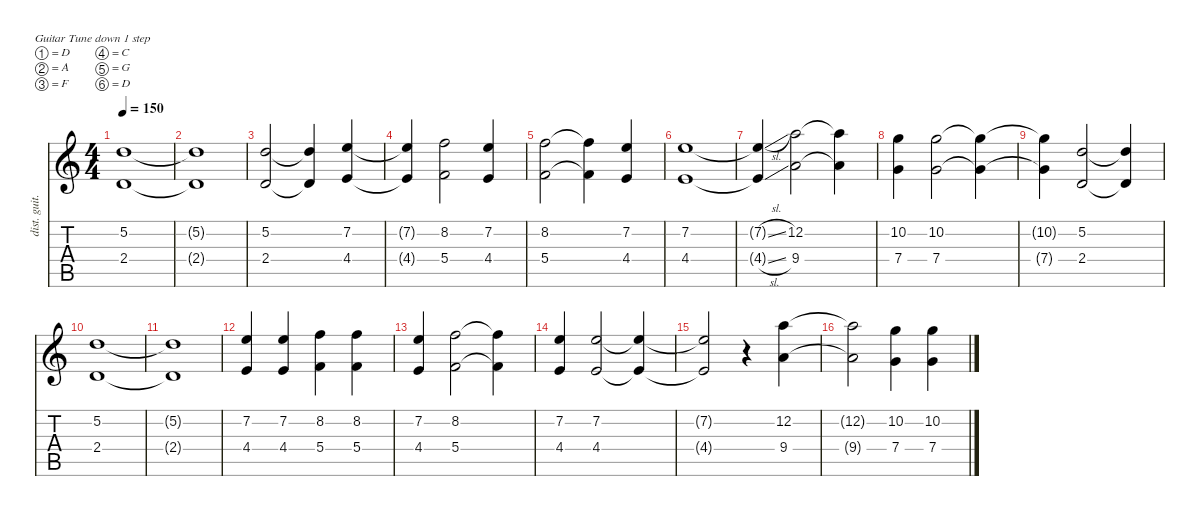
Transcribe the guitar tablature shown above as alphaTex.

\defaultSystemsLayout 4
\hideDynamics
\bracketExtendMode nobrackets
\otherSystemsTrackNameOrientation horizontal
\track ("Rythm" "dist. guit.") {instrument overdrivenguitar}
\staff {score tabs}
\tuning (D4 A3 F3 C3 G2 D2)
\ts (4 4)
\tempo 150
\clef g2
\ks c
(2.4 5.2).1{dy mf beam Up} |
(2.4{t} 5.2{t}).1{beam Up} |
(2.4 5.2).2{beam Up} (5.2{t} 2.4{t}).4{beam Up} (4.4 7.2).4{beam Up} |
(7.2{t} 4.4{t}).4{beam Up} (5.4 8.2).2{beam Down} (4.4 7.2).4{beam Up} |
(8.2 5.4).2{beam Down} (5.4{t} 8.2{t}).4{beam Down} (7.2 4.4).4{beam Up} |
(7.2 4.4).1{beam Up} |
(4.4{sl t} 7.2{sl t}).4{beam Up} (9.4 12.2).2{beam Down} (12.2{t} 9.4{t}).4{beam Down} |
(10.2 7.4).4{beam Down} (10.2 7.4).2{beam Down} (10.2{t} 7.4{t}).4{beam Down} |
(10.2{t} 7.4{t}).4{beam Down} (2.4 5.2).2{beam Up} (2.4{t} 5.2{t}).4{beam Up} |
(2.4 5.2).1{beam Up} |
(5.2{t} 2.4{t}).1{beam Up} |
(7.2 4.4).4{beam Up} (7.2 4.4).4{beam Up} (5.4 8.2).4{beam Down} (5.4 8.2).4{beam Down} |
(4.4 7.2).4{beam Up} (8.2 5.4).2{beam Down} (5.4{t} 8.2{t}).4{beam Down} |
(4.4 7.2).4{beam Up} (7.2 4.4).2{beam Up} (4.4{t} 7.2{t}).4{beam Up} |
(7.2{t} 4.4{t}).2{beam Up} r.4{beam Up} (9.4 12.2).4{beam Down} |
(12.2{t} 9.4{t}).2{beam Down} (7.4 10.2).4{beam Down} (7.4 10.2).4{beam Down}
